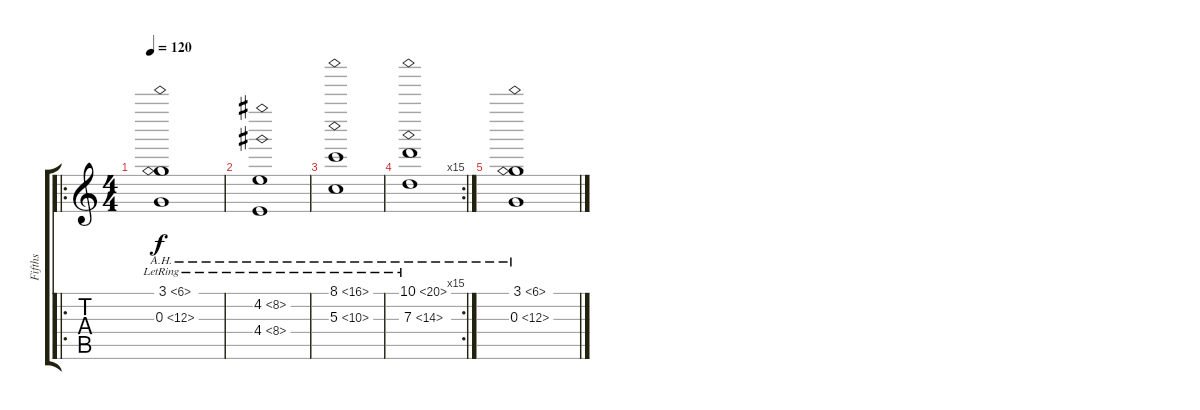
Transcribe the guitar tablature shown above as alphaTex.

\track ("Fifths" "Fifths") {instrument overdrivenguitar}
\staff {score tabs}
\tuning (E4 C4 G3 C3 G2 C2) {hide}
\ro
\ts (4 4)
\tempo 120
\clef g2
\ks c
(3.1{ah 3 lr} 0.3{ah 12 lr}).1{dy f instrument overdrivenguitar} |
(4.2{ah 4 lr} 4.4{ah 4 lr}).1 |
(8.1{ah 8 lr} 5.3{ah 5 lr}).1 |
\rc 15
(10.1{ah 10 lr} 7.3{ah 7 lr}).1 |
(3.1{ah 3} 0.3{ah 12}).1
